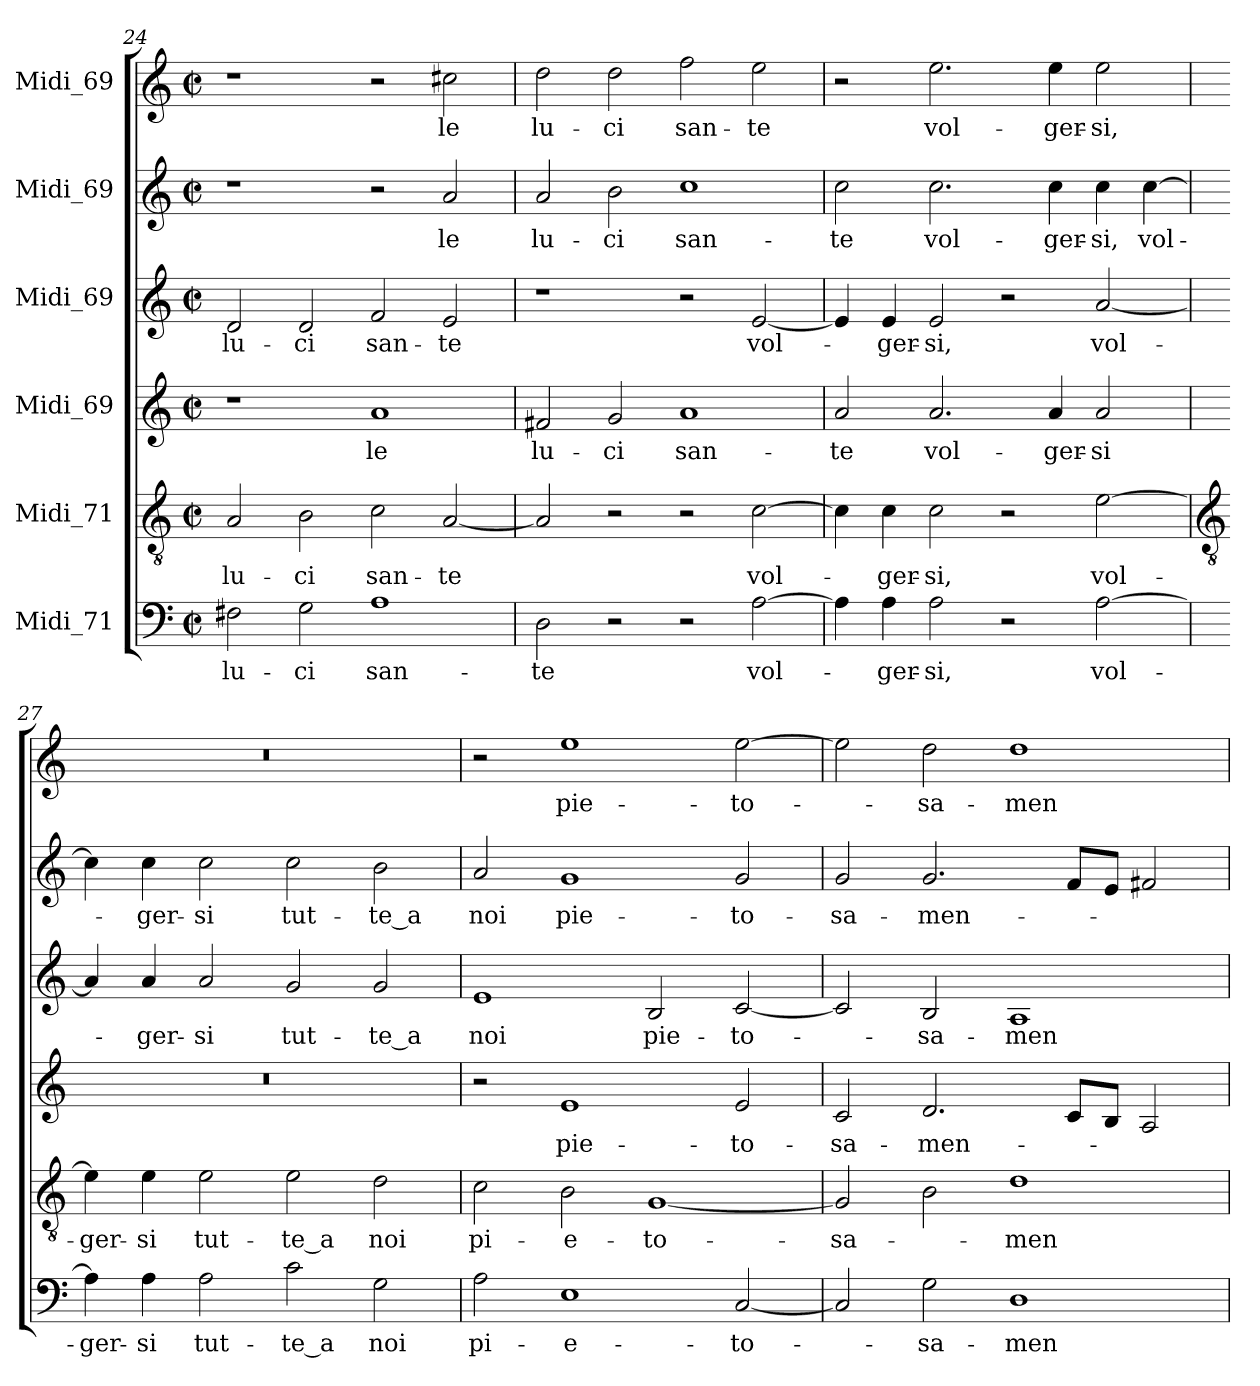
**kern	**text	**kern	**text	**kern	**text	**kern	**text	**kern	**text	**kern	**text
*part6	*part6	*part5	*part5	*part4	*part4	*part3	*part3	*part2	*part2	*part1	*part1
*staff6	*staff6	*staff5	*staff5	*staff4	*staff4	*staff3	*staff3	*staff2	*staff2	*staff1	*staff1
*I"Midi_71	*	*I"Midi_71	*	*I"Midi_69	*	*I"Midi_69	*	*I"Midi_69	*	*I"Midi_69	*
!!LO:LB:g=z
*clefF4	*	*clefGv2	*	*clefG2	*	*clefG2	*	*clefG2	*	*clefG2	*
*k[]	*	*k[]	*	*k[]	*	*k[]	*	*k[]	*	*k[]	*
*C:	*	*C:	*	*C:	*	*C:	*	*C:	*	*C:	*
*M4/2	*	*M4/2	*	*M4/2	*	*M4/2	*	*M4/2	*	*M4/2	*
*met(c|)	*	*met(c|)	*	*met(c|)	*	*met(c|)	*	*met(c|)	*	*met(c|)	*
=24	=24	=24	=24	=24	=24	=24	=24	=24	=24	=24	=24
!	!LO:LY:b	!	!LO:LY:b	!	!	!	!LO:LY:b	!	!	!	!
2F#X	lu-	2A	lu-	1r	.	2d	lu-	1r	.	1r	.
!	!LO:LY:b	!	!LO:LY:b	!	!	!	!LO:LY:b	!	!	!	!
2G	-ci	2B	-ci	.	.	2d	-ci	.	.	.	.
!	!LO:LY:b	!	!LO:LY:b	!	!LO:LY:b	!	!LO:LY:b	!	!	!	!
1A	san-	2c	san-	1a	le	2f	san-	2r	.	2r	.
!	!	!	!LO:LY:b	!	!	!	!LO:LY:b	!	!LO:LY:b	!	!LO:LY:b
.	.	[2A	-te	.	.	2e	-te	2a	le	2cc#X	le
=25	=25	=25	=25	=25	=25	=25	=25	=25	=25	=25	=25
!	!LO:LY:b	!	!	!	!LO:LY:b	!	!	!	!LO:LY:b	!	!LO:LY:b
2D	-te	2A]	.	2f#X	lu-	1r	.	2a	lu-	2dd	lu-
!	!	!	!	!	!LO:LY:b	!	!	!	!LO:LY:b	!	!LO:LY:b
2r	.	2r	.	2g	-ci	.	.	2b	-ci	2dd	-ci
!	!	!	!	!	!LO:LY:b	!	!	!	!LO:LY:b	!	!LO:LY:b
2r	.	2r	.	1a	san-	2r	.	1cc	san-	2ff	san-
!	!LO:LY:b	!	!LO:LY:b	!	!	!	!LO:LY:b	!	!	!	!LO:LY:b
[2A	vol-	[2c	vol-	.	.	[2e	vol-	.	.	2ee	-te
=26	=26	=26	=26	=26	=26	=26	=26	=26	=26	=26	=26
!	!	!	!	!	!LO:LY:b	!	!	!	!LO:LY:b	!	!
4A]	.	4c]	.	2a	-te	4e]	.	2cc	-te	2r	.
!	!LO:LY:b	!	!LO:LY:b	!	!	!	!LO:LY:b	!	!	!	!
4A	-ger-	4c	-ger-	.	.	4e	-ger-	.	.	.	.
!	!LO:LY:b	!	!LO:LY:b	!	!LO:LY:b	!	!LO:LY:b	!	!LO:LY:b	!	!LO:LY:b
2A	-si,	2c	-si,	2.a	vol-	2e	-si,	2.cc	vol-	2.ee	vol-
2r	.	2r	.	.	.	2r	.	.	.	.	.
!	!	!	!	!	!LO:LY:b	!	!	!	!LO:LY:b	!	!LO:LY:b
.	.	.	.	4a	-ger-	.	.	4cc	-ger-	4ee	-ger-
!	!LO:LY:b	!	!LO:LY:b	!	!LO:LY:b	!	!LO:LY:b	!	!LO:LY:b	!	!LO:LY:b
[2A	vol-	[2e	vol-	2a	-si	[2a	vol-	4cc	-si,	2ee	-si,
!	!	!	!	!	!	!	!	!	!LO:LY:b	!	!
.	.	.	.	.	.	.	.	[4cc	vol-	.	.
!!LO:LB:g=z
=27	=27	=27	=27	=27	=27	=27	=27	=27	=27	=27	=27
*	*	*clefGv2	*	*	*	*	*	*	*	*	*
!	!LO:LY:b	!	!LO:LY:b	!	!	!	!	!	!	!	!
4A]	-ger-	4e]	-ger-	0r	.	4a]	.	4cc]	.	0r	.
!	!LO:LY:b	!	!LO:LY:b	!	!	!	!LO:LY:b	!	!LO:LY:b	!	!
4A	-si	4e	-si	.	.	4a	-ger-	4cc	-ger-	.	.
!	!LO:LY:b	!	!LO:LY:b	!	!	!	!LO:LY:b	!	!LO:LY:b	!	!
2A	tut-	2e	tut-	.	.	2a	-si	2cc	-si	.	.
!	!LO:LY:b	!	!LO:LY:b	!	!	!	!LO:LY:b	!	!LO:LY:b	!	!
2c	-te_a	2e	-te_a	.	.	2g	tut-	2cc	tut-	.	.
!	!LO:LY:b	!	!LO:LY:b	!	!	!	!LO:LY:b	!	!LO:LY:b	!	!
2G	noi	2d	noi	.	.	2g	-te_a	2b	-te_a	.	.
=28	=28	=28	=28	=28	=28	=28	=28	=28	=28	=28	=28
!	!LO:LY:b	!	!LO:LY:b	!	!	!	!LO:LY:b	!	!LO:LY:b	!	!
2A	pi-	2c	pi-	2r	.	1e	noi	2a	noi	2r	.
!	!LO:LY:b	!	!LO:LY:b	!	!LO:LY:b	!	!	!	!LO:LY:b	!	!LO:LY:b
1E	-e-	2B	-e-	1e	pie-	.	.	1g	pie-	1ee	pie-
!	!	!	!LO:LY:b	!	!	!	!LO:LY:b	!	!	!	!
.	.	[1G	-to-	.	.	2B	pie-	.	.	.	.
!	!LO:LY:b	!	!	!	!LO:LY:b	!	!LO:LY:b	!	!LO:LY:b	!	!LO:LY:b
[2C	-to-	.	.	2e	-to-	[2c	-to-	2g	-to-	[2ee	-to-
=29	=29	=29	=29	=29	=29	=29	=29	=29	=29	=29	=29
!	!	!	!LO:LY:b	!	!LO:LY:b	!	!	!	!LO:LY:b	!	!
2C]	.	2G]	-sa-	2c	-sa-	2c]	.	2g	-sa-	2ee]	.
!	!LO:LY:b	!	!	!	!LO:LY:b	!	!LO:LY:b	!	!LO:LY:b	!	!LO:LY:b
2G	-sa-	2B	.	2.d	-men-	2B	-sa-	2.g	-men-	2dd	-sa-
!	!LO:LY:b	!	!LO:LY:b	!	!	!	!LO:LY:b	!	!	!	!LO:LY:b
1D	-men-	1d	-men-	.	.	1A	-men-	.	.	1dd	-men-
.	.	.	.	8cL	.	.	.	8fL	.	.	.
.	.	.	.	8BJ	.	.	.	8eJ	.	.	.
.	.	.	.	2A	.	.	.	2f#X	.	.	.
=	=	=	=	=	=	=	=	=	=	=	=
*-	*-	*-	*-	*-	*-	*-	*-	*-	*-	*-	*-
